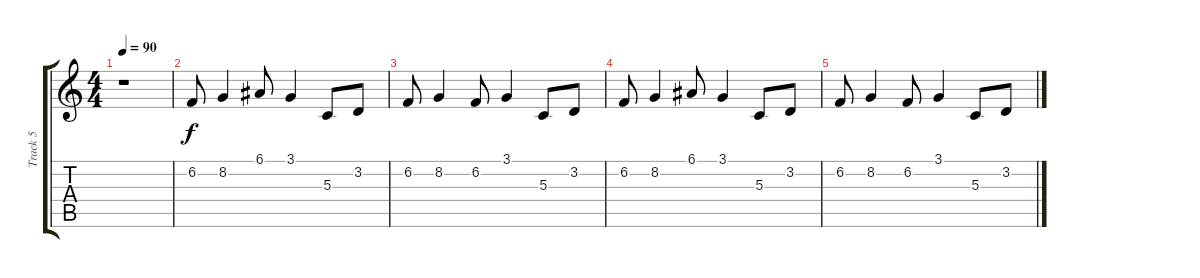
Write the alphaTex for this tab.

\track ("Track 5" "Track 5") {instrument lead8bassandlead}
\staff {score tabs}
\tuning (E4 B3 G3 D3 A2 D2) {hide}
\ts (4 4)
\tempo 90
\clef g2
\ks c
r.1{dy f} |
6.2.8 8.2.4 6.1.8 3.1.4 5.3.8 3.2.8 |
6.2.8 8.2.4 6.2.8 3.1.4 5.3.8 3.2.8 |
6.2.8 8.2.4 6.1.8 3.1.4 5.3.8 3.2.8 |
6.2.8 8.2.4 6.2.8 3.1.4 5.3.8 3.2.8
